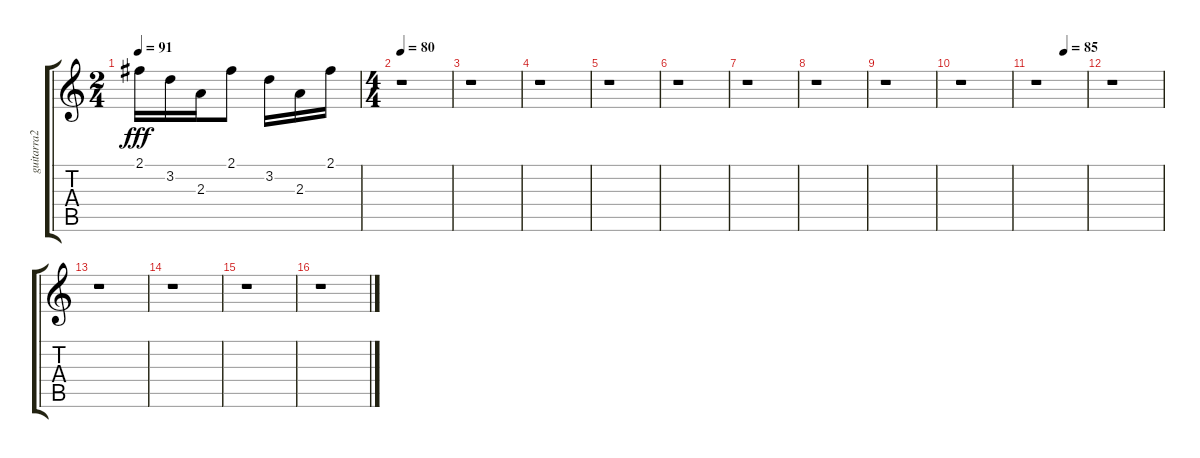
\track ("guitarra2" "guitarra2") {instrument electricguitarclean}
\staff {score tabs}
\tuning (E4 B3 G3 D3 A2 E2) {hide}
\ts (2 4)
\tempo 91
\clef g2
\ks c
2.1.16{dy fff} 3.2.16 2.3.16 2.1.8 3.2.16 2.3.16 2.1.16 |
\ts (4 4)
\tempo 80
r.1 |
r.1 |
r.1 |
r.1 |
r.1 |
r.1 |
r.1 |
r.1 |
r.1 |
\tempo (85 0.5625)
r.1 |
r.1 |
r.1 |
r.1 |
r.1 |
r.1
